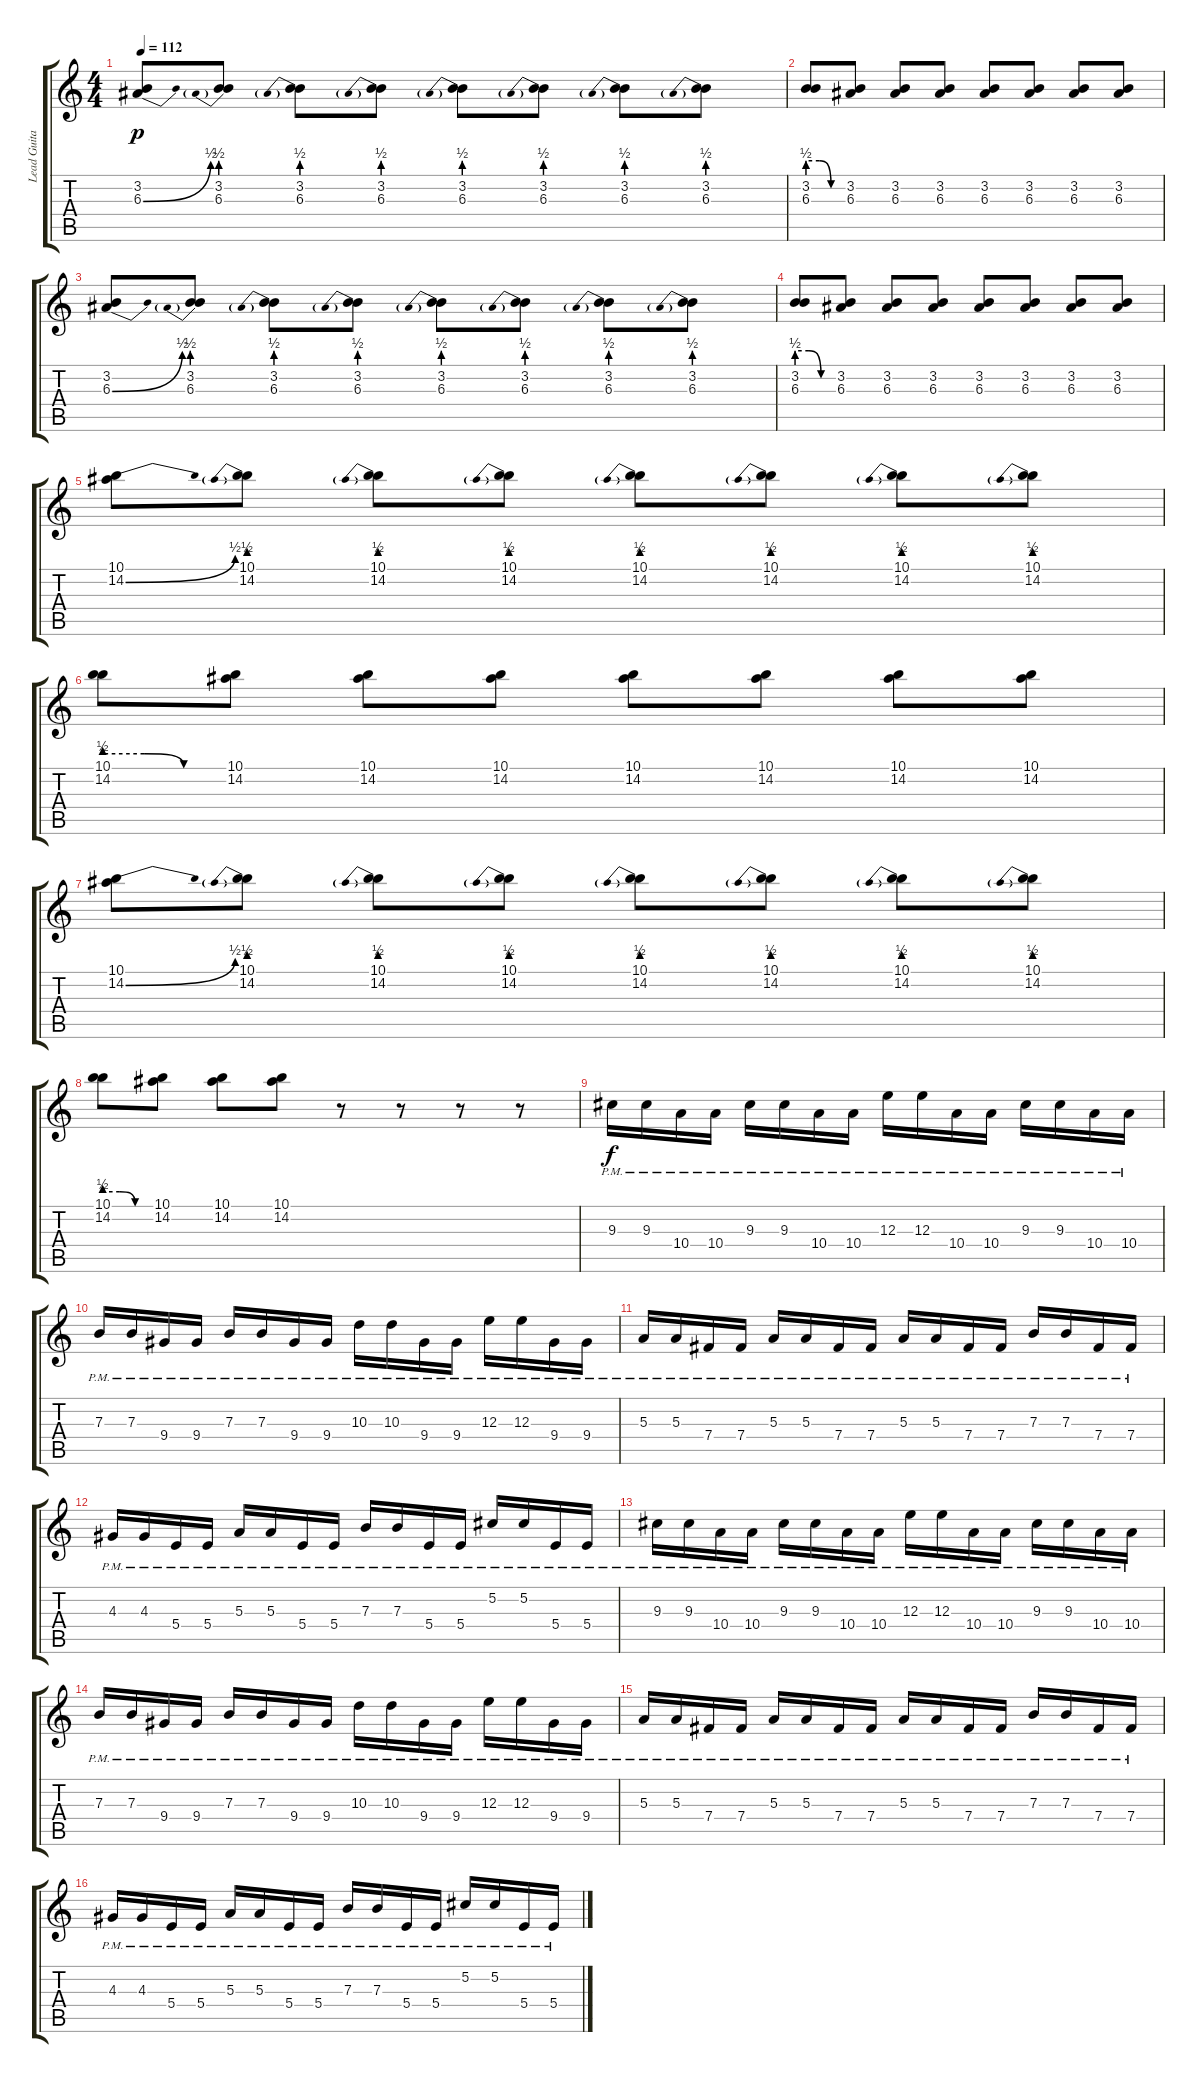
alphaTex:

\track ("Lead Guitar 1" "Lead Guita") {instrument distortionguitar}
\staff {score tabs}
\tuning (Db4 Ab3 E3 B2 Gb2 B1) {hide}
\ts (4 4)
\tempo 112
\clef g2
\ks c
(3.2 6.3{be (bend 0 0 60 2)}).8{dy p} (3.2 6.3{be (prebend 0 2 60 2)}).8 (3.2 6.3{be (prebend 0 2 60 2)}).8 (3.2 6.3{be (prebend 0 2 60 2)}).8 (3.2 6.3{be (prebend 0 2 60 2)}).8 (3.2 6.3{be (prebend 0 2 60 2)}).8 (3.2 6.3{be (prebend 0 2 60 2)}).8 (3.2 6.3{be (prebend 0 2 60 2)}).8 |
(3.2 6.3{be (custom 0 2 20 2 40 0 60 0)}).8 (3.2 6.3).8 (3.2 6.3).8 (3.2 6.3).8 (3.2 6.3).8 (3.2 6.3).8 (3.2 6.3).8 (3.2 6.3).8 |
(3.2 6.3{be (bend 0 0 60 2)}).8 (3.2 6.3{be (prebend 0 2 60 2)}).8 (3.2 6.3{be (prebend 0 2 60 2)}).8 (3.2 6.3{be (prebend 0 2 60 2)}).8 (3.2 6.3{be (prebend 0 2 60 2)}).8 (3.2 6.3{be (prebend 0 2 60 2)}).8 (3.2 6.3{be (prebend 0 2 60 2)}).8 (3.2 6.3{be (prebend 0 2 60 2)}).8 |
(3.2 6.3{be (custom 0 2 20 2 40 0 60 0)}).8 (3.2 6.3).8 (3.2 6.3).8 (3.2 6.3).8 (3.2 6.3).8 (3.2 6.3).8 (3.2 6.3).8 (3.2 6.3).8 |
(10.1 14.2{be (bend 0 0 60 2)}).8 (10.1 14.2{be (prebend 0 2 60 2)}).8 (10.1 14.2{be (prebend 0 2 60 2)}).8 (10.1 14.2{be (prebend 0 2 60 2)}).8 (10.1 14.2{be (prebend 0 2 60 2)}).8 (10.1 14.2{be (prebend 0 2 60 2)}).8 (10.1 14.2{be (prebend 0 2 60 2)}).8 (10.1 14.2{be (prebend 0 2 60 2)}).8 |
(10.1 14.2{be (custom 0 2 20 2 40 0 60 0)}).8 (10.1 14.2).8 (10.1 14.2).8 (10.1 14.2).8 (10.1 14.2).8 (10.1 14.2).8 (10.1 14.2).8 (10.1 14.2).8 |
(10.1 14.2{be (bend 0 0 60 2)}).8 (10.1 14.2{be (prebend 0 2 60 2)}).8 (10.1 14.2{be (prebend 0 2 60 2)}).8 (10.1 14.2{be (prebend 0 2 60 2)}).8 (10.1 14.2{be (prebend 0 2 60 2)}).8 (10.1 14.2{be (prebend 0 2 60 2)}).8 (10.1 14.2{be (prebend 0 2 60 2)}).8 (10.1 14.2{be (prebend 0 2 60 2)}).8 |
(10.1 14.2{be (custom 0 2 20 2 40 0 60 0)}).8 (10.1 14.2).8 (10.1 14.2).8 (10.1 14.2).8 r.8 r.8 r.8 r.8 |
9.3{pm}.16{dy f} 9.3{pm}.16 10.4{pm}.16 10.4{pm}.16 9.3{pm}.16 9.3{pm}.16 10.4{pm}.16 10.4{pm}.16 12.3{pm}.16 12.3{pm}.16 10.4{pm}.16 10.4{pm}.16 9.3{pm}.16 9.3{pm}.16 10.4{pm}.16 10.4{pm}.16 |
7.3{pm}.16 7.3{pm}.16 9.4{pm}.16 9.4{pm}.16 7.3{pm}.16 7.3{pm}.16 9.4{pm}.16 9.4{pm}.16 10.3{pm}.16 10.3{pm}.16 9.4{pm}.16 9.4{pm}.16 12.3{pm}.16 12.3{pm}.16 9.4{pm}.16 9.4{pm}.16 |
5.3{pm}.16 5.3{pm}.16 7.4{pm}.16 7.4{pm}.16 5.3{pm}.16 5.3{pm}.16 7.4{pm}.16 7.4{pm}.16 5.3{pm}.16 5.3{pm}.16 7.4{pm}.16 7.4{pm}.16 7.3{pm}.16 7.3{pm}.16 7.4{pm}.16 7.4{pm}.16 |
4.3{pm}.16 4.3{pm}.16 5.4{pm}.16 5.4{pm}.16 5.3{pm}.16 5.3{pm}.16 5.4{pm}.16 5.4{pm}.16 7.3{pm}.16 7.3{pm}.16 5.4{pm}.16 5.4{pm}.16 5.2{pm}.16 5.2{pm}.16 5.4{pm}.16 5.4{pm}.16 |
9.3{pm}.16 9.3{pm}.16 10.4{pm}.16 10.4{pm}.16 9.3{pm}.16 9.3{pm}.16 10.4{pm}.16 10.4{pm}.16 12.3{pm}.16 12.3{pm}.16 10.4{pm}.16 10.4{pm}.16 9.3{pm}.16 9.3{pm}.16 10.4{pm}.16 10.4{pm}.16 |
7.3{pm}.16 7.3{pm}.16 9.4{pm}.16 9.4{pm}.16 7.3{pm}.16 7.3{pm}.16 9.4{pm}.16 9.4{pm}.16 10.3{pm}.16 10.3{pm}.16 9.4{pm}.16 9.4{pm}.16 12.3{pm}.16 12.3{pm}.16 9.4{pm}.16 9.4{pm}.16 |
5.3{pm}.16 5.3{pm}.16 7.4{pm}.16 7.4{pm}.16 5.3{pm}.16 5.3{pm}.16 7.4{pm}.16 7.4{pm}.16 5.3{pm}.16 5.3{pm}.16 7.4{pm}.16 7.4{pm}.16 7.3{pm}.16 7.3{pm}.16 7.4{pm}.16 7.4{pm}.16 |
4.3{pm}.16 4.3{pm}.16 5.4{pm}.16 5.4{pm}.16 5.3{pm}.16 5.3{pm}.16 5.4{pm}.16 5.4{pm}.16 7.3{pm}.16 7.3{pm}.16 5.4{pm}.16 5.4{pm}.16 5.2{pm}.16 5.2{pm}.16 5.4{pm}.16 5.4{pm}.16
